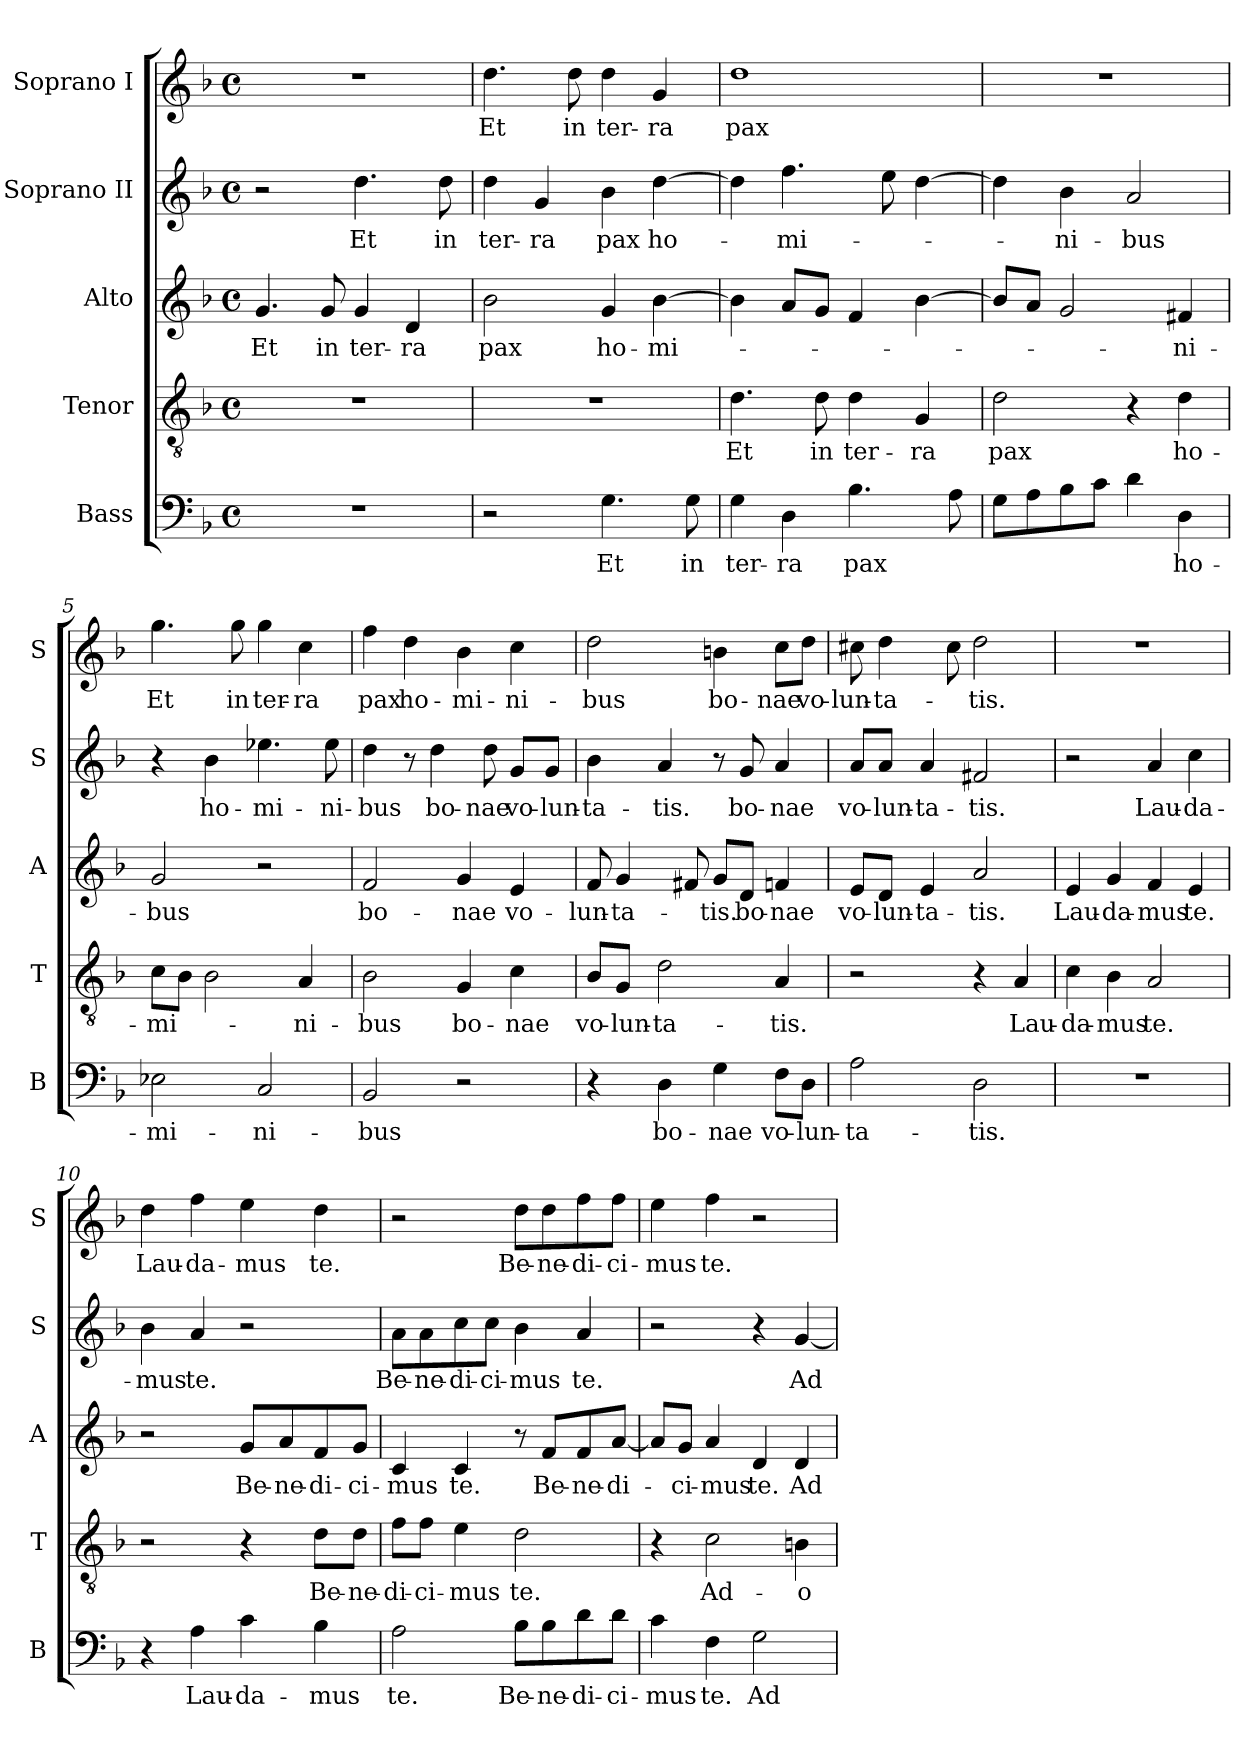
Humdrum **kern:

**kern	**text	**kern	**text	**kern	**text	**kern	**text	**kern	**text
*part5	*part5	*part4	*part4	*part3	*part3	*part2	*part2	*part1	*part1
*staff5	*staff5	*staff4	*staff4	*staff3	*staff3	*staff2	*staff2	*staff1	*staff1
*I"Bass	*	*I"Tenor	*	*I"Alto	*	*I"Soprano II	*	*I"Soprano I	*
*I'B	*	*I'T	*	*I'A	*	*I'S	*	*I'S	*
*clefF4	*	*clefGv2	*	*clefG2	*	*clefG2	*	*clefG2	*
*k[b-]	*	*k[b-]	*	*k[b-]	*	*k[b-]	*	*k[b-]	*
*F:	*	*F:	*	*F:	*	*F:	*	*F:	*
*M4/4	*	*M4/4	*	*M4/4	*	*M4/4	*	*M4/4	*
*met(c)	*	*met(c)	*	*met(c)	*	*met(c)	*	*met(c)	*
=1	=1	=1	=1	=1	=1	=1	=1	=1	=1
!	!	!	!	!	!LO:LY:b	!	!	!	!
1r	.	1r	.	4.g/	Et	2r	.	1r	.
!	!	!	!	!	!LO:LY:b	!	!	!	!
.	.	.	.	8g/	in	.	.	.	.
!	!	!	!	!	!LO:LY:b	!	!LO:LY:b	!	!
.	.	.	.	4g/	ter-	4.dd\	Et	.	.
!	!	!	!	!	!LO:LY:b	!	!	!	!
.	.	.	.	4d/	-ra	.	.	.	.
!	!	!	!	!	!	!	!LO:LY:b	!	!
.	.	.	.	.	.	8dd\	in	.	.
=2	=2	=2	=2	=2	=2	=2	=2	=2	=2
!	!	!	!	!	!LO:LY:b	!	!LO:LY:b	!	!LO:LY:b
2r	.	1r	.	2b-\	pax	4dd\	ter-	4.dd\	Et
!	!	!	!	!	!	!	!LO:LY:b	!	!
.	.	.	.	.	.	4g/	-ra	.	.
!	!	!	!	!	!	!	!	!	!LO:LY:b
.	.	.	.	.	.	.	.	8dd\	in
!	!LO:LY:b	!	!	!	!LO:LY:b	!	!LO:LY:b	!	!LO:LY:b
4.G\	Et	.	.	4g/	ho-	4b-\	pax	4dd\	ter-
!	!	!	!	!	!LO:LY:b	!	!LO:LY:b	!	!LO:LY:b
.	.	.	.	[4b-\	-mi-	[4dd\	ho-	4g/	-ra
!	!LO:LY:b	!	!	!	!	!	!	!	!
8G\	in	.	.	.	.	.	.	.	.
=3	=3	=3	=3	=3	=3	=3	=3	=3	=3
!	!LO:LY:b	!	!LO:LY:b	!	!	!	!	!	!LO:LY:b
4G\	ter-	4.d\	Et	4b-\]	.	4dd\]	.	1dd	pax
!	!LO:LY:b	!	!	!	!	!	!LO:LY:b	!	!
4D\	-ra	.	.	8a/L	.	4.ff\	-mi-	.	.
!	!	!	!LO:LY:b	!	!	!	!	!	!
.	.	8d\	in	8g/J	.	.	.	.	.
!	!LO:LY:b	!	!LO:LY:b	!	!	!	!	!	!
4.B-\	pax	4d\	ter-	4f/	.	.	.	.	.
.	.	.	.	.	.	8ee\	.	.	.
!	!	!	!LO:LY:b	!	!	!	!	!	!
.	.	4G/	-ra	[4b-\	.	[4dd\	.	.	.
8A\	.	.	.	.	.	.	.	.	.
=4	=4	=4	=4	=4	=4	=4	=4	=4	=4
!	!	!	!LO:LY:b	!	!	!	!	!	!
8G\L	.	2d\	pax	8b-/L]	.	4dd\]	.	1r	.
8A\	.	.	.	8a/J	.	.	.	.	.
!	!	!	!	!	!	!	!LO:LY:b	!	!
8B-\	.	.	.	2g/	.	4b-\	-ni-	.	.
8c\J	.	.	.	.	.	.	.	.	.
!	!	!	!	!	!	!	!LO:LY:b	!	!
4d\	.	4r	.	.	.	2a/	-bus	.	.
!	!LO:LY:b	!	!LO:LY:b	!	!LO:LY:b	!	!	!	!
4D\	ho-	4d\	ho-	4f#X/	-ni-	.	.	.	.
=5	=5	=5	=5	=5	=5	=5	=5	=5	=5
!	!LO:LY:b	!	!LO:LY:b	!	!LO:LY:b	!	!	!	!LO:LY:b
2E-X\	-mi-	8c\L	-mi-	2g/	-bus	4r	.	4.gg\	Et
.	.	8B-\J	.	.	.	.	.	.	.
!	!	!	!	!	!	!	!LO:LY:b	!	!
.	.	2B-\	.	.	.	4b-\	ho-	.	.
!	!	!	!	!	!	!	!	!	!LO:LY:b
.	.	.	.	.	.	.	.	8gg\	in
!	!LO:LY:b	!	!	!	!	!	!LO:LY:b	!	!LO:LY:b
2C/	-ni-	.	.	2r	.	4.ee-X\	-mi-	4gg\	ter-
!	!	!	!LO:LY:b	!	!	!	!	!	!LO:LY:b
.	.	4A/	-ni-	.	.	.	.	4cc\	-ra
!	!	!	!	!	!	!	!LO:LY:b	!	!
.	.	.	.	.	.	8ee-\	-ni-	.	.
!!LO:LB:g=z
=6	=6	=6	=6	=6	=6	=6	=6	=6	=6
!	!LO:LY:b	!	!LO:LY:b	!	!LO:LY:b	!	!LO:LY:b	!	!LO:LY:b
2BB-/	-bus	2B-\	-bus	2f/	bo-	4dd\	-bus	4ff\	pax
!	!	!	!	!	!	!	!	!	!LO:LY:b
.	.	.	.	.	.	8r	.	4dd\	ho-
!	!	!	!	!	!	!	!LO:LY:b	!	!
.	.	.	.	.	.	4dd\	bo-	.	.
!	!	!	!LO:LY:b	!	!LO:LY:b	!	!	!	!LO:LY:b
2r	.	4G/	bo-	4g/	-nae	.	.	4b-\	-mi-
!	!	!	!	!	!	!	!LO:LY:b	!	!
.	.	.	.	.	.	8dd\	-nae	.	.
!	!	!	!LO:LY:b	!	!LO:LY:b	!	!LO:LY:b	!	!LO:LY:b
.	.	4c\	-nae	4e/	vo-	8g/L	vo-	4cc\	-ni-
!	!	!	!	!	!	!	!LO:LY:b	!	!
.	.	.	.	.	.	8g/J	-lun-	.	.
=7	=7	=7	=7	=7	=7	=7	=7	=7	=7
!	!	!	!LO:LY:b	!	!LO:LY:b	!	!LO:LY:b	!	!LO:LY:b
4r	.	8B-/L	vo-	8f/	-lun-	4b-\	-ta-	2dd\	-bus
!	!	!	!LO:LY:b	!	!LO:LY:b	!	!	!	!
.	.	8G/J	-lun-	4g/	-ta-	.	.	.	.
!	!LO:LY:b	!	!LO:LY:b	!	!	!	!LO:LY:b	!	!
4D\	bo-	2d\	-ta-	.	.	4a/	-tis.	.	.
.	.	.	.	8f#X/	.	.	.	.	.
!	!LO:LY:b	!	!	!	!LO:LY:b	!	!	!	!LO:LY:b
4G\	-nae	.	.	8g/L	-tis.	8r	.	4bn\	bo-
!	!	!	!	!	!LO:LY:b	!	!LO:LY:b	!	!
.	.	.	.	8d/J	bo-	8g/	bo-	.	.
!	!LO:LY:b	!	!LO:LY:b	!	!LO:LY:b	!	!LO:LY:b	!	!LO:LY:b
8F\L	vo-	4A/	-tis.	4fn/	-nae	4a/	-nae	8cc\L	-nae
!	!LO:LY:b	!	!	!	!	!	!	!	!LO:LY:b
8D\J	-lun-	.	.	.	.	.	.	8dd\J	vo-
=8	=8	=8	=8	=8	=8	=8	=8	=8	=8
!	!LO:LY:b	!	!	!	!LO:LY:b	!	!LO:LY:b	!	!LO:LY:b
2A\	-ta-	2r	.	8e/L	vo-	8a/L	vo-	8cc#X\	-lun-
!	!	!	!	!	!LO:LY:b	!	!LO:LY:b	!	!LO:LY:b
.	.	.	.	8d/J	-lun-	8a/J	-lun-	4dd\	-ta-
!	!	!	!	!	!LO:LY:b	!	!LO:LY:b	!	!
.	.	.	.	4e/	-ta-	4a/	-ta-	.	.
.	.	.	.	.	.	.	.	8cc#\	.
!	!LO:LY:b	!	!	!	!LO:LY:b	!	!LO:LY:b	!	!LO:LY:b
2D\	-tis.	4r	.	2a/	-tis.	2f#X/	-tis.	2dd\	-tis.
!	!	!	!LO:LY:b	!	!	!	!	!	!
.	.	4A/	Lau-	.	.	.	.	.	.
=9	=9	=9	=9	=9	=9	=9	=9	=9	=9
!	!	!	!LO:LY:b	!	!LO:LY:b	!	!	!	!
1r	.	4c\	-da-	4e/	Lau-	2r	.	1r	.
!	!	!	!LO:LY:b	!	!LO:LY:b	!	!	!	!
.	.	4B-\	-mus	4g/	-da-	.	.	.	.
!	!	!	!LO:LY:b	!	!LO:LY:b	!	!LO:LY:b	!	!
.	.	2A/	te.	4f/	-mus	4a/	Lau-	.	.
!	!	!	!	!	!LO:LY:b	!	!LO:LY:b	!	!
.	.	.	.	4e/	te.	4cc\	-da-	.	.
!!LO:PB:g=z
=10	=10	=10	=10	=10	=10	=10	=10	=10	=10
!	!	!	!	!	!	!	!LO:LY:b	!	!LO:LY:b
4r	.	2r	.	2r	.	4b-\	-mus	4dd\	Lau-
!	!LO:LY:b	!	!	!	!	!	!LO:LY:b	!	!LO:LY:b
4A\	Lau-	.	.	.	.	4a/	te.	4ff\	-da-
!	!LO:LY:b	!	!	!	!LO:LY:b	!	!	!	!LO:LY:b
4c\	-da-	4r	.	8g/L	Be-	2r	.	4ee\	-mus
!	!	!	!	!	!LO:LY:b	!	!	!	!
.	.	.	.	8a/	-ne-	.	.	.	.
!	!LO:LY:b	!	!LO:LY:b	!	!LO:LY:b	!	!	!	!LO:LY:b
4B-\	-mus	8d\L	Be-	8f/	-di-	.	.	4dd\	te.
!	!	!	!LO:LY:b	!	!LO:LY:b	!	!	!	!
.	.	8d\J	-ne-	8g/J	-ci-	.	.	.	.
=11	=11	=11	=11	=11	=11	=11	=11	=11	=11
!	!LO:LY:b	!	!LO:LY:b	!	!LO:LY:b	!	!LO:LY:b	!	!
2A\	te.	8f\L	-di-	4c/	-mus	8a\L	Be-	2r	.
!	!	!	!LO:LY:b	!	!	!	!LO:LY:b	!	!
.	.	8f\J	-ci-	.	.	8a\	-ne-	.	.
!	!	!	!LO:LY:b	!	!LO:LY:b	!	!LO:LY:b	!	!
.	.	4e\	-mus	4c/	te.	8cc\	-di-	.	.
!	!	!	!	!	!	!	!LO:LY:b	!	!
.	.	.	.	.	.	8cc\J	-ci-	.	.
!	!LO:LY:b	!	!LO:LY:b	!	!	!	!LO:LY:b	!	!LO:LY:b
8B-\L	Be-	2d\	te.	8r	.	4b-\	-mus	8dd\L	Be-
!	!LO:LY:b	!	!	!	!LO:LY:b	!	!	!	!LO:LY:b
8B-\	-ne-	.	.	8f/L	Be-	.	.	8dd\	-ne-
!	!LO:LY:b	!	!	!	!LO:LY:b	!	!LO:LY:b	!	!LO:LY:b
8d\	-di-	.	.	8f/	-ne-	4a/	te.	8ff\	-di-
!	!LO:LY:b	!	!	!	!LO:LY:b	!	!	!	!LO:LY:b
8d\J	-ci-	.	.	[8a/J	-di-	.	.	8ff\J	-ci-
=12	=12	=12	=12	=12	=12	=12	=12	=12	=12
!	!LO:LY:b	!	!	!	!	!	!	!	!LO:LY:b
4c\	-mus	4r	.	8a/L]	.	2r	.	4ee\	-mus
!	!	!	!	!	!LO:LY:b	!	!	!	!
.	.	.	.	8g/J	-ci-	.	.	.	.
!	!LO:LY:b	!	!LO:LY:b	!	!LO:LY:b	!	!	!	!LO:LY:b
4F\	te.	2c\	Ad-	4a/	-mus	.	.	4ff\	te.
!	!LO:LY:b	!	!	!	!LO:LY:b	!	!	!	!
2G\	Ad-	.	.	4d/	te.	4r	.	2r	.
!	!	!	!LO:LY:b	!	!LO:LY:b	!	!LO:LY:b	!	!
.	.	4Bn\	-o-	4d/	Ad-	[4g/	Ad-	.	.
=	=	=	=	=	=	=	=	=	=
*-	*-	*-	*-	*-	*-	*-	*-	*-	*-
